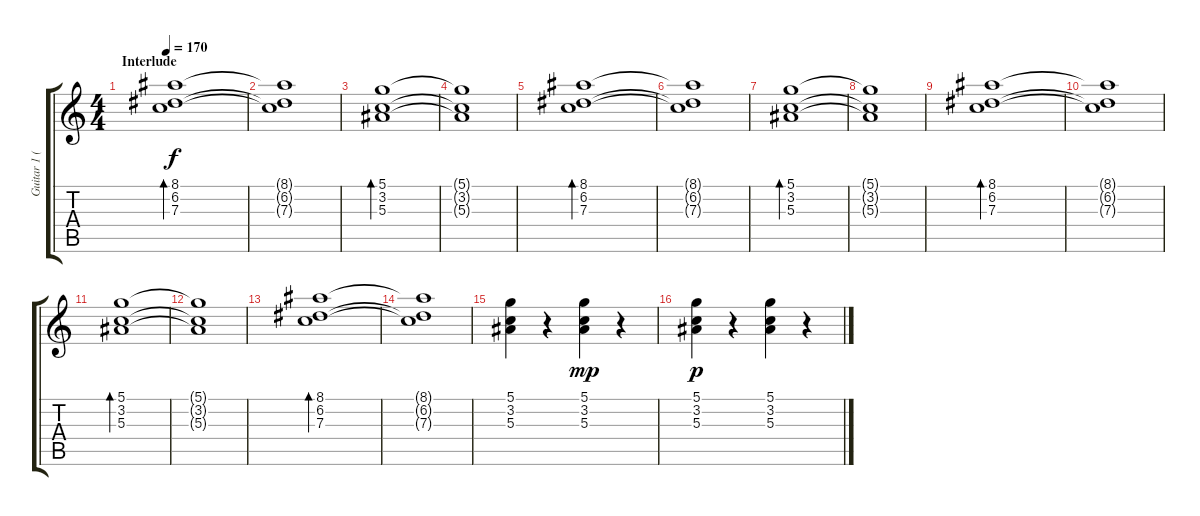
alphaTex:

\track ("Guitar 1 (Lee)" "Guitar 1 (") {instrument electricguitarjazz}
\staff {score tabs}
\tuning (D4 A3 F3 C3 G2 C2) {hide}
\ts (4 4)
\section ("" "Interlude")
\tempo 170
\clef g2
\ks c
(8.1 6.2 7.3).1{bd 480 dy f instrument electricguitarjazz} |
(8.1{t} 6.2{t} 7.3{t}).1 |
(5.1 3.2 5.3).1{bd 480} |
(5.1{t} 3.2{t} 5.3{t}).1 |
(8.1 6.2 7.3).1{bd 480 instrument electricguitarjazz} |
(8.1{t} 6.2{t} 7.3{t}).1 |
(5.1 3.2 5.3).1{bd 480} |
(5.1{t} 3.2{t} 5.3{t}).1 |
(8.1 6.2 7.3).1{bd 480 instrument electricguitarjazz} |
(8.1{t} 6.2{t} 7.3{t}).1 |
(5.1 3.2 5.3).1{bd 480} |
(5.1{t} 3.2{t} 5.3{t}).1 |
(8.1 6.2 7.3).1{bd 480 instrument electricguitarjazz} |
(8.1{t} 6.2{t} 7.3{t}).1 |
(5.1 3.2 5.3).4 r.4 (5.1 3.2 5.3).4{dy mp} r.4 |
(5.1 3.2 5.3).4{dy p} r.4 (5.1 3.2 5.3).4 r.4
